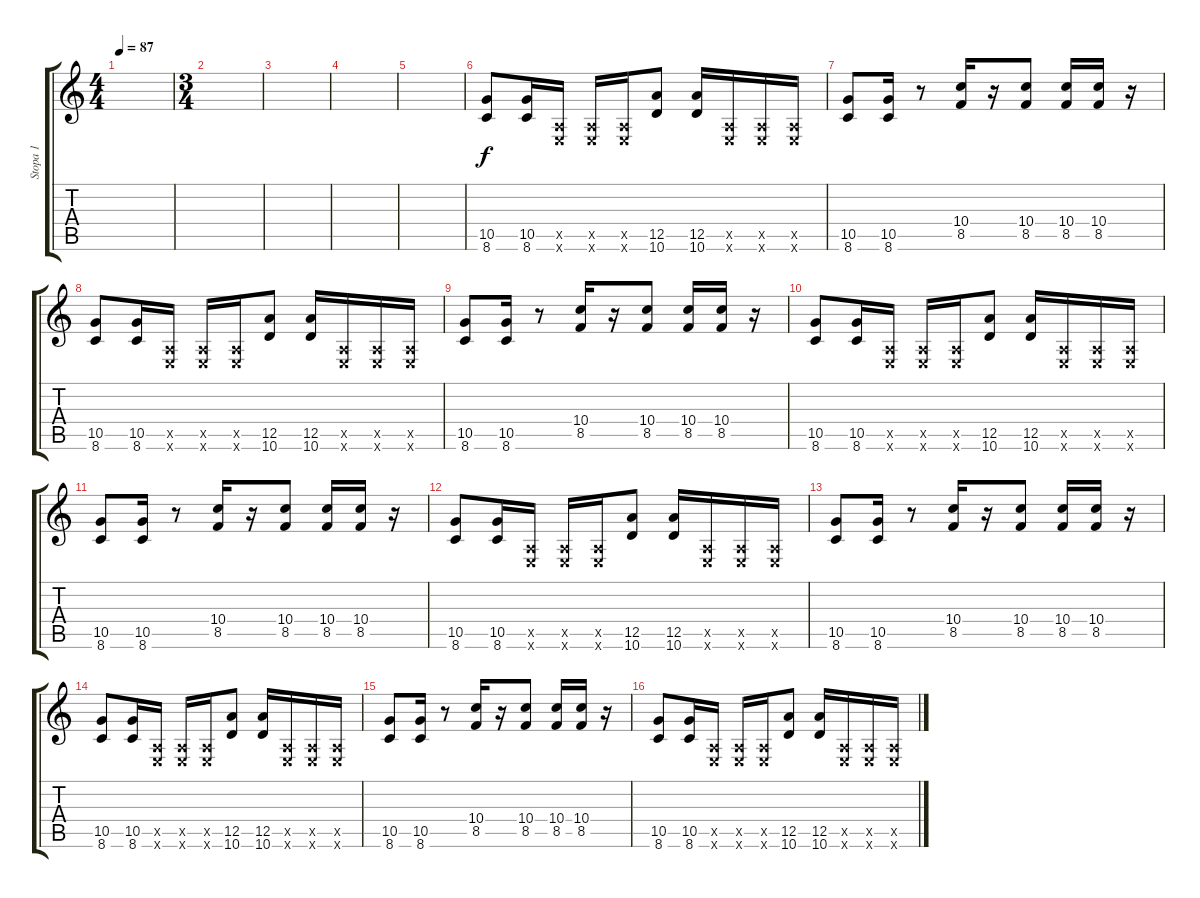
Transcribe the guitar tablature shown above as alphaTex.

\track ("Stopa 1" "Stopa 1") {instrument electricguitarjazz}
\staff {score tabs}
\tuning (E4 B3 G3 D3 A2 E2) {hide}
\ts (4 4)
\tempo 87
\clef g2
\ks c
|
\ts (3 4)
|
|
|
|
(10.5 8.6).8 (10.5 8.6).16 (0.5{x} 0.6{x}).16 (0.5{x} 0.6{x}).16 (0.5{x} 0.6{x}).16 (12.5 10.6).8 (12.5 10.6).16 (0.5{x} 0.6{x}).16 (0.5{x} 0.6{x}).16 (0.5{x} 0.6{x}).16 |
(10.5 8.6).8 (10.5 8.6).16 r.8 (10.4 8.5).16 r.16 (10.4 8.5).8 (10.4 8.5).16 (10.4 8.5).16 r.16 |
(10.5 8.6).8 (10.5 8.6).16 (0.5{x} 0.6{x}).16 (0.5{x} 0.6{x}).16 (0.5{x} 0.6{x}).16 (12.5 10.6).8 (12.5 10.6).16 (0.5{x} 0.6{x}).16 (0.5{x} 0.6{x}).16 (0.5{x} 0.6{x}).16 |
(10.5 8.6).8 (10.5 8.6).16 r.8 (10.4 8.5).16 r.16 (10.4 8.5).8 (10.4 8.5).16 (10.4 8.5).16 r.16 |
(10.5 8.6).8 (10.5 8.6).16 (0.5{x} 0.6{x}).16 (0.5{x} 0.6{x}).16 (0.5{x} 0.6{x}).16 (12.5 10.6).8 (12.5 10.6).16 (0.5{x} 0.6{x}).16 (0.5{x} 0.6{x}).16 (0.5{x} 0.6{x}).16 |
(10.5 8.6).8 (10.5 8.6).16 r.8 (10.4 8.5).16 r.16 (10.4 8.5).8 (10.4 8.5).16 (10.4 8.5).16 r.16 |
(10.5 8.6).8 (10.5 8.6).16 (0.5{x} 0.6{x}).16 (0.5{x} 0.6{x}).16 (0.5{x} 0.6{x}).16 (12.5 10.6).8 (12.5 10.6).16 (0.5{x} 0.6{x}).16 (0.5{x} 0.6{x}).16 (0.5{x} 0.6{x}).16 |
(10.5 8.6).8 (10.5 8.6).16 r.8 (10.4 8.5).16 r.16 (10.4 8.5).8 (10.4 8.5).16 (10.4 8.5).16 r.16 |
(10.5 8.6).8 (10.5 8.6).16 (0.5{x} 0.6{x}).16 (0.5{x} 0.6{x}).16 (0.5{x} 0.6{x}).16 (12.5 10.6).8 (12.5 10.6).16 (0.5{x} 0.6{x}).16 (0.5{x} 0.6{x}).16 (0.5{x} 0.6{x}).16 |
(10.5 8.6).8 (10.5 8.6).16 r.8 (10.4 8.5).16 r.16 (10.4 8.5).8 (10.4 8.5).16 (10.4 8.5).16 r.16 |
(10.5 8.6).8 (10.5 8.6).16 (0.5{x} 0.6{x}).16 (0.5{x} 0.6{x}).16 (0.5{x} 0.6{x}).16 (12.5 10.6).8 (12.5 10.6).16 (0.5{x} 0.6{x}).16 (0.5{x} 0.6{x}).16 (0.5{x} 0.6{x}).16
